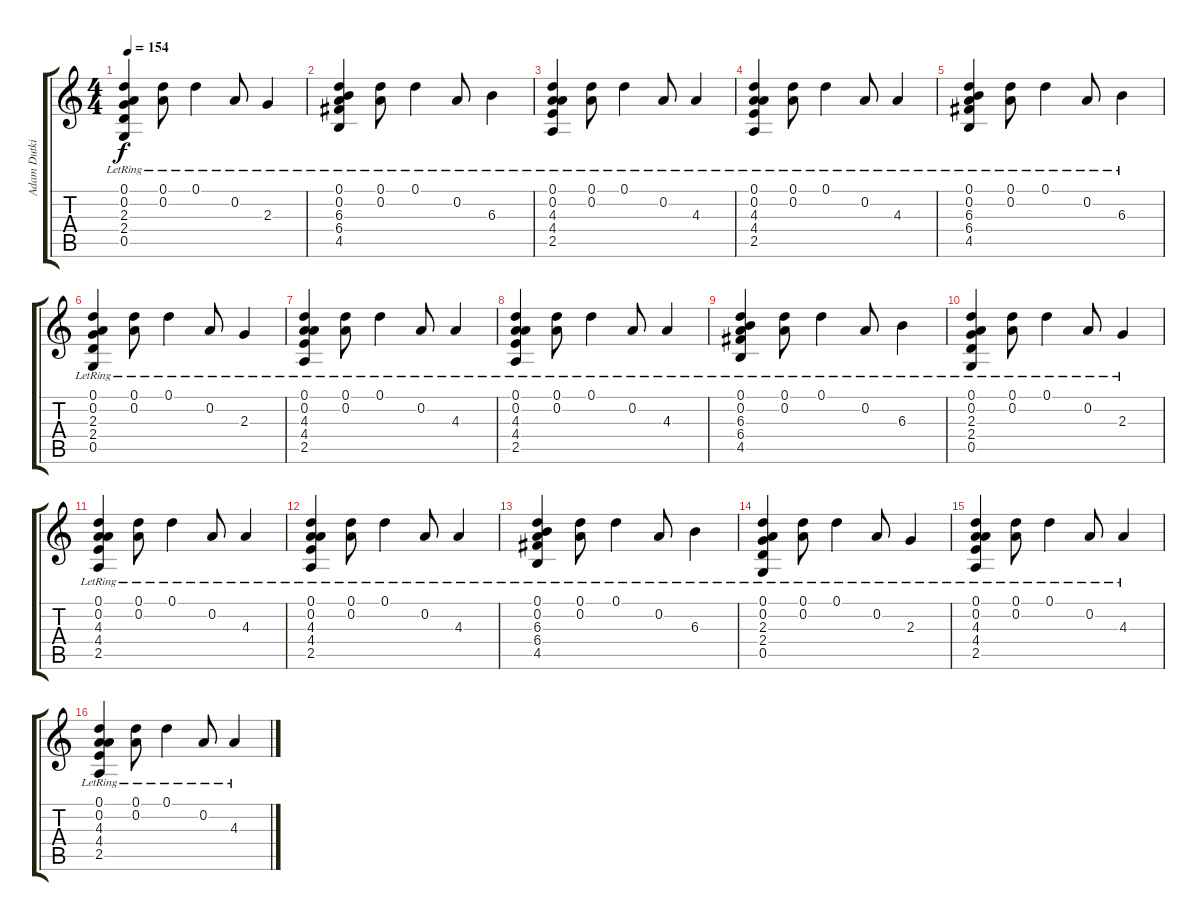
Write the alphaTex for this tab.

\track ("Adam Dutkiewicz" "Adam Dutki") {instrument distortionguitar}
\staff {score tabs}
\tuning (D4 A3 F3 C3 G2 C2) {hide}
\ts (4 4)
\tempo 154
\clef g2
\ks c
(0.1{lr} 0.2{lr} 2.3{lr} 2.4{lr} 0.5{lr}).4{dy f} (0.1{lr} 0.2{lr}).8 0.1{lr}.4 0.2{lr}.8 2.3{lr}.4 |
(0.1{lr} 0.2{lr} 6.3{lr} 6.4{lr} 4.5{lr}).4 (0.1{lr} 0.2{lr}).8 0.1{lr}.4 0.2{lr}.8 6.3{lr}.4 |
(0.1{lr} 0.2{lr} 4.3{lr} 4.4{lr} 2.5{lr}).4 (0.1{lr} 0.2{lr}).8 0.1{lr}.4 0.2{lr}.8 4.3{lr}.4 |
(0.1{lr} 0.2{lr} 4.3{lr} 4.4{lr} 2.5{lr}).4 (0.1{lr} 0.2{lr}).8 0.1{lr}.4 0.2{lr}.8 4.3{lr}.4 |
(0.1{lr} 0.2{lr} 6.3{lr} 6.4{lr} 4.5{lr}).4 (0.1{lr} 0.2{lr}).8 0.1{lr}.4 0.2{lr}.8 6.3{lr}.4 |
(0.1{lr} 0.2{lr} 2.3{lr} 2.4{lr} 0.5{lr}).4 (0.1{lr} 0.2{lr}).8 0.1{lr}.4 0.2{lr}.8 2.3{lr}.4 |
(0.1{lr} 0.2{lr} 4.3{lr} 4.4{lr} 2.5{lr}).4 (0.1{lr} 0.2{lr}).8 0.1{lr}.4 0.2{lr}.8 4.3{lr}.4 |
(0.1{lr} 0.2{lr} 4.3{lr} 4.4{lr} 2.5{lr}).4 (0.1{lr} 0.2{lr}).8 0.1{lr}.4 0.2{lr}.8 4.3{lr}.4 |
(0.1{lr} 0.2{lr} 6.3{lr} 6.4{lr} 4.5{lr}).4 (0.1{lr} 0.2{lr}).8 0.1{lr}.4 0.2{lr}.8 6.3{lr}.4 |
(0.1{lr} 0.2{lr} 2.3{lr} 2.4{lr} 0.5{lr}).4 (0.1{lr} 0.2{lr}).8 0.1{lr}.4 0.2{lr}.8 2.3{lr}.4 |
(0.1{lr} 0.2{lr} 4.3{lr} 4.4{lr} 2.5{lr}).4 (0.1{lr} 0.2{lr}).8 0.1{lr}.4 0.2{lr}.8 4.3{lr}.4 |
(0.1{lr} 0.2{lr} 4.3{lr} 4.4{lr} 2.5{lr}).4 (0.1{lr} 0.2{lr}).8 0.1{lr}.4 0.2{lr}.8 4.3{lr}.4 |
(0.1{lr} 0.2{lr} 6.3{lr} 6.4{lr} 4.5{lr}).4 (0.1{lr} 0.2{lr}).8 0.1{lr}.4 0.2{lr}.8 6.3{lr}.4 |
(0.1{lr} 0.2{lr} 2.3{lr} 2.4{lr} 0.5{lr}).4 (0.1{lr} 0.2{lr}).8 0.1{lr}.4 0.2{lr}.8 2.3{lr}.4 |
(0.1{lr} 0.2{lr} 4.3{lr} 4.4{lr} 2.5{lr}).4 (0.1{lr} 0.2{lr}).8 0.1{lr}.4 0.2{lr}.8 4.3{lr}.4 |
(0.1{lr} 0.2{lr} 4.3{lr} 4.4{lr} 2.5{lr}).4 (0.1{lr} 0.2{lr}).8 0.1{lr}.4 0.2{lr}.8 4.3{lr}.4
